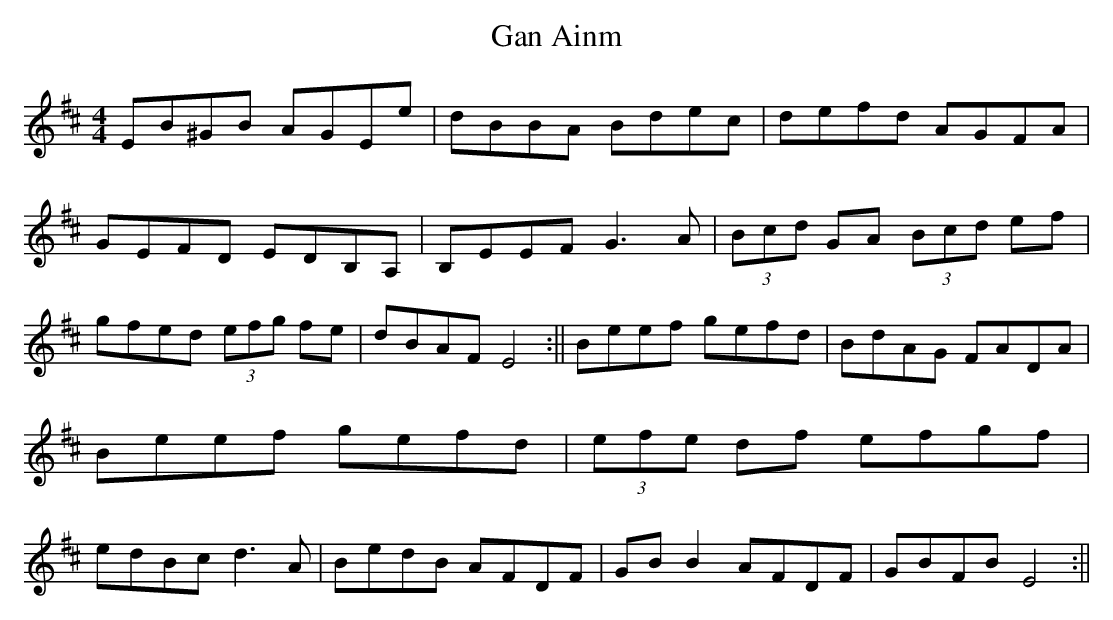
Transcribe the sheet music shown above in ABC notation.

X:1
T:Gan Ainm
M:4/4
L:1/8
K:D
EB^GB AGEe|dBBA Bdec|defd AGFA|GEFD EDB,A,|\
B,EEF G3A|(3Bcd GA (3Bcd ef|gfed (3efg fe|dBAF E4:||\
Beef gefd|BdAG FADA|Beef gefd|(3efe df efgf|\
edBc d3A|BedB AFDF|GBB2 AFDF|GBFB E4:||
